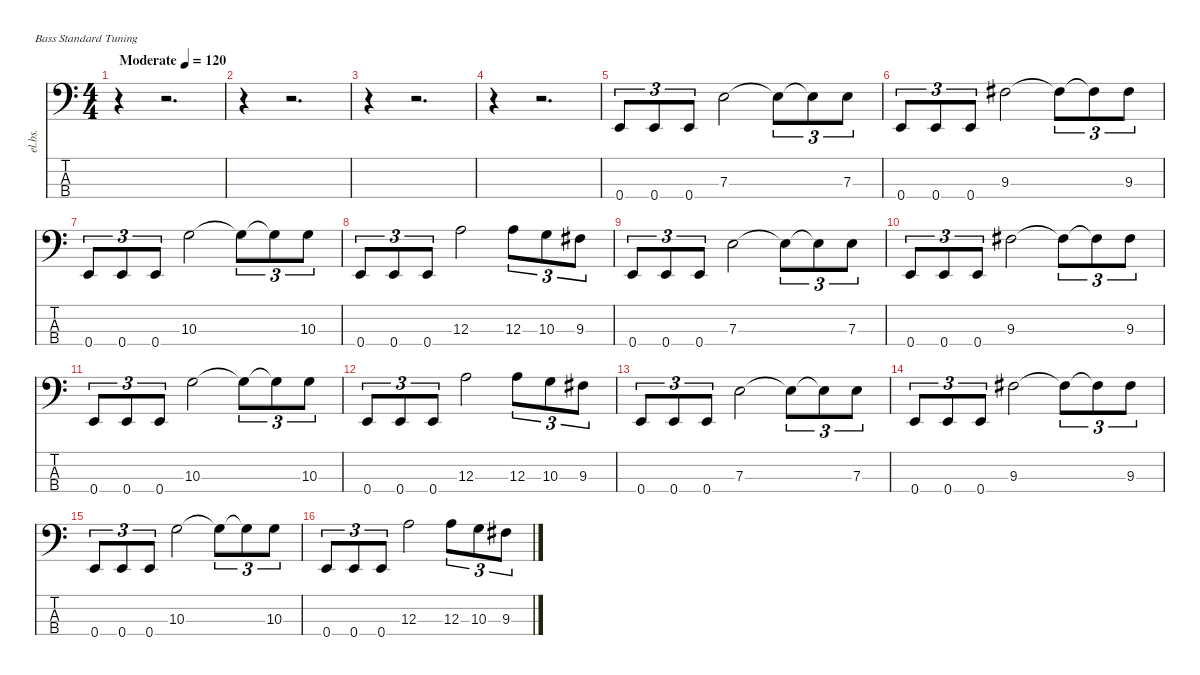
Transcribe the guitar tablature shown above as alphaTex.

\defaultSystemsLayout 4
\hideDynamics
\bracketExtendMode nobrackets
\otherSystemsTrackNameOrientation horizontal
\track ("Bass" "el.bs.") {instrument electricbassfinger}
\staff {score tabs}
\tuning (G2 D2 A1 E1)
\ts (4 4)
\beaming (8 2 2 2 2)
\tempo (120 "Moderate")
\clef f4
\ks c
r.4{dy f instrument electricbassfinger beam Down} r.2{d beam Down} |
r.4{beam Down} r.2{d beam Down} |
r.4{beam Down} r.2{d beam Down} |
r.4{beam Down} r.2{d beam Down} |
0.4.8{tu (3 2) beam Up} 0.4.8{tu (3 2) beam Up} 0.4.8{tu (3 2) beam Up} 7.3.2{beam Down} 7.3{t}.8{tu (3 2) beam Down} 7.3{t}.8{tu (3 2) beam Down} 7.3.8{tu (3 2) beam Down} |
0.4.8{tu (3 2) beam Up} 0.4.8{tu (3 2) beam Up} 0.4.8{tu (3 2) beam Up} 9.3{acc #}.2{beam Down} 9.3{t acc #}.8{tu (3 2) beam Down} 9.3{t acc #}.8{tu (3 2) beam Down} 9.3{acc #}.8{tu (3 2) beam Down} |
0.4.8{tu (3 2) beam Up} 0.4.8{tu (3 2) beam Up} 0.4.8{tu (3 2) beam Up} 10.3.2{beam Down} 10.3{t}.8{tu (3 2) beam Down} 10.3{t}.8{tu (3 2) beam Down} 10.3.8{tu (3 2) beam Down} |
0.4.8{tu (3 2) beam Up} 0.4.8{tu (3 2) beam Up} 0.4.8{tu (3 2) beam Up} 12.3.2{beam Down} 12.3.8{tu (3 2) beam Down} 10.3.8{tu (3 2) beam Down} 9.3{acc #}.8{tu (3 2) beam Down} |
0.4.8{tu (3 2) beam Up} 0.4.8{tu (3 2) beam Up} 0.4.8{tu (3 2) beam Up} 7.3.2{beam Down} 7.3{t}.8{tu (3 2) beam Down} 7.3{t}.8{tu (3 2) beam Down} 7.3.8{tu (3 2) beam Down} |
0.4.8{tu (3 2) beam Up} 0.4.8{tu (3 2) beam Up} 0.4.8{tu (3 2) beam Up} 9.3{acc #}.2{beam Down} 9.3{t acc #}.8{tu (3 2) beam Down} 9.3{t acc #}.8{tu (3 2) beam Down} 9.3{acc #}.8{tu (3 2) beam Down} |
0.4.8{tu (3 2) beam Up} 0.4.8{tu (3 2) beam Up} 0.4.8{tu (3 2) beam Up} 10.3.2{beam Down} 10.3{t}.8{tu (3 2) beam Down} 10.3{t}.8{tu (3 2) beam Down} 10.3.8{tu (3 2) beam Down} |
0.4.8{tu (3 2) beam Up} 0.4.8{tu (3 2) beam Up} 0.4.8{tu (3 2) beam Up} 12.3.2{beam Down} 12.3.8{tu (3 2) beam Down} 10.3.8{tu (3 2) beam Down} 9.3{acc #}.8{tu (3 2) beam Down} |
0.4.8{tu (3 2) beam Up} 0.4.8{tu (3 2) beam Up} 0.4.8{tu (3 2) beam Up} 7.3.2{beam Down} 7.3{t}.8{tu (3 2) beam Down} 7.3{t}.8{tu (3 2) beam Down} 7.3.8{tu (3 2) beam Down} |
0.4.8{tu (3 2) beam Up} 0.4.8{tu (3 2) beam Up} 0.4.8{tu (3 2) beam Up} 9.3{acc #}.2{beam Down} 9.3{t acc #}.8{tu (3 2) beam Down} 9.3{t acc #}.8{tu (3 2) beam Down} 9.3{acc #}.8{tu (3 2) beam Down} |
0.4.8{tu (3 2) beam Up} 0.4.8{tu (3 2) beam Up} 0.4.8{tu (3 2) beam Up} 10.3.2{beam Down} 10.3{t}.8{tu (3 2) beam Down} 10.3{t}.8{tu (3 2) beam Down} 10.3.8{tu (3 2) beam Down} |
0.4.8{tu (3 2) beam Up} 0.4.8{tu (3 2) beam Up} 0.4.8{tu (3 2) beam Up} 12.3.2{beam Down} 12.3.8{tu (3 2) beam Down} 10.3.8{tu (3 2) beam Down} 9.3{acc #}.8{tu (3 2) beam Down}
